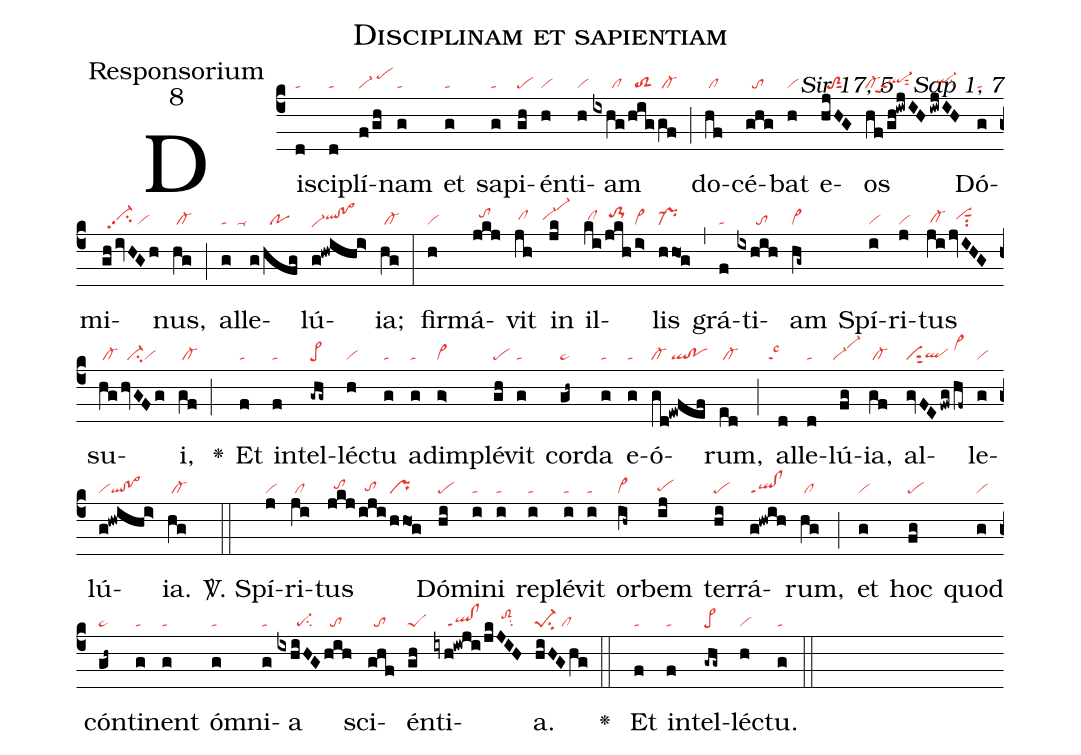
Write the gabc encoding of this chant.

name:Disciplinam et sapientiam;
office-part:Responsorium;
mode:8;
commentary:Sir 17, 5 ꝟ Sap 1, 7;
nabc-lines:1;
%%
(c4)Di(d|ta)sci(d|ta)plí(f/gh|vi-/pehj)nam(g|ta)
et(g|ta) sa(g|ta)pi(gh|pe)én(h|vi)ti(h|vi)am(ixhg|//////cl|/hig|//toS2|/gf|/cl-) (;)
do(hf|/cl)cé(ghg|//to)bat(h|vi) e(hjHG|//toS2sut1)os(hf/gh!iwjIH|cl-``ql-hhppt2sut2|iwjIH|//qi-hhsu2)
Dó(g|ta)mi(ghivHGh|//vi-hhpp2su2/vi)nus,(hg|/cl-) (;)
al(g|ta)le(g|````ta-|/hfg|//po)lú(g!hwihi>|vi-heqlhh!po>hh)ia;(hg|/cl-) (:)
fir(h|vi)má(jkj|//tohi)vit(jh|/clhh) in(jk|``vi-hhvi-hl) il(ki|/clhh|/jkh|/to-1hi|/i>|vi>)lis(hho1g|pr-) (,)
grá(f|ta)ti(ixhih|//////to)am(hg~|cl~)
Spí(i|vi)ri(j|vi)tus(ji|/cl-hg|jvIHG|//vihhsut1su2) su(hg|/cl-|hvGFg|//ci-vi)i,(gf|/cl-) (;)

<v>\greheightstar</v>()
Et(f|ta) in(f|ta)tel(-ghg~|pe>)lé(h|vi)ctu(g|ta) a(g|ta)dim(g>|vi>)plé(gh|pe)vit(g|ta)
cor(gh~|pe~)da(g|ta) e(g|ta)ó(gd!ewfef|cl-/ql!po)rum,(ed|/cl-) (;)
al(d|```talsc3)le(d|ta)lú(fg|``vi-vi-hk)ia,(gf|/cl-)
al(gvFEfwg/hf~|visut2qlhg/cl~hj)le(g|vi)lú(g!hwihi>|viql!po>)ia.(hg|/cl-) (::)

<sp>V/</sp>.
Spí(j|vi)ri(ji|/cl)tus(jkj|//tohh|/iji|//tohg|/hho1!g|pr) Dó(hi|pe)mi(i|ta)ni(i|ta)
re(i|ta)plé(i|ta)vit(i|ta) or(ih~|cl~)bem(ij|pehg) ter(hi|pe)rá(g!hwih|ql!clppt1)rum,(hg|/cl) (;)
et(g|vi) hoc(fg|pe) quod(g|vi) cón(gh~|pe~)ti(g|ta)nent(g|ta)
óm(g|ta)ni(g|ta)a(ixhiHG|//////pe-su2|hih|//to)
sci(ghf|//to)én(gh|peS)ti(iyh!iwji|////ql!clppt1|/jkJIH|/////toS2hisu2)a.(hiHGhg|pe-1su2/cl) (::)

<v>\greheightstar</v>() Et(f|ta) in(f|ta)tel(-ghg~|pe>)lé(h|vi)ctu.(g|ta) (::)
